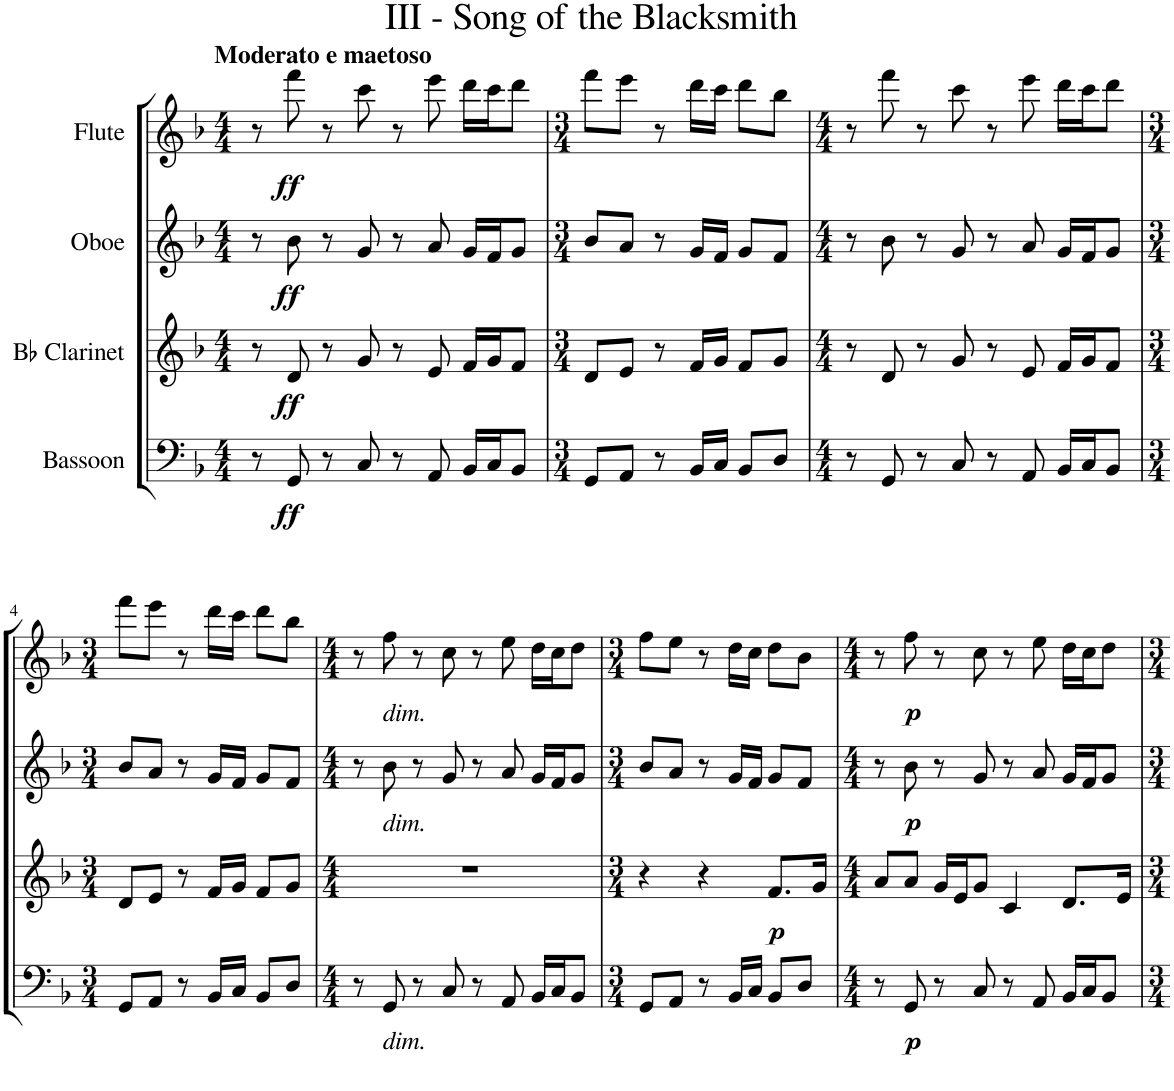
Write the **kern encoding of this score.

**kern	**dynam	**kern	**dynam	**kern	**dynam	**kern	**dynam
*part4	*part4	*part3	*part3	*part2	*part2	*part1	*part1
*staff4	*staff4	*staff3	*staff3	*staff2	*staff2	*staff1	*staff1
*I"Bassoon	*	*I"Bb Clarinet	*	*I"Oboe	*	*I"Flute	*
*I'Bsn	*	*I'Cl	*	*I'Ob	*	*I'Fl	*
!!LO:PB:g=z
*clefF4	*	*clefG2	*	*clefG2	*	*clefG2	*
*	*	*ITrd1c2	*	*	*	*	*
*k[b-]	*	*k[b-]	*	*k[b-]	*	*k[b-]	*
*M4/4	*	*M4/4	*	*M4/4	*	*M4/4	*
=1	=1	=1	=1	=1	=1	=1	=1
!	!	!	!	!	!	!LO:TX:a:B:t=Moderato e maetoso	!
8r	.	8r	.	8r	.	8r	.
!	!LO:DY:b	!	!LO:DY:b	!	!LO:DY:b	!	!LO:DY:b
8GG/	ff	8d/	ff	8b-\	ff	8fff\	ff
8r	.	8r	.	8r	.	8r	.
8C/	.	8g/	.	8g/	.	8ccc\	.
8r	.	8r	.	8r	.	8r	.
8AA/	.	8e/	.	8a/	.	8eee\	.
16BB-/LL	.	16f/LL	.	16g/LL	.	16ddd\LL	.
16C/J	.	16g/J	.	16f/J	.	16ccc\J	.
8BB-/J	.	8f/J	.	8g/J	.	8ddd\J	.
=2	=2	=2	=2	=2	=2	=2	=2
*M3/4	*	*M3/4	*	*M3/4	*	*M3/4	*
8GG/L	.	8d/L	.	8b-/L	.	8fff\L	.
8AA/J	.	8e/J	.	8a/J	.	8eee\J	.
8r	.	8r	.	8r	.	8r	.
16BB-/LL	.	16f/LL	.	16g/LL	.	16ddd\LL	.
16C/JJ	.	16g/JJ	.	16f/JJ	.	16ccc\JJ	.
8BB-/L	.	8f/L	.	8g/L	.	8ddd\L	.
8D/J	.	8g/J	.	8f/J	.	8bb-\J	.
=3	=3	=3	=3	=3	=3	=3	=3
*M4/4	*	*M4/4	*	*M4/4	*	*M4/4	*
8r	.	8r	.	8r	.	8r	.
8GG/	.	8d/	.	8b-\	.	8fff\	.
8r	.	8r	.	8r	.	8r	.
8C/	.	8g/	.	8g/	.	8ccc\	.
8r	.	8r	.	8r	.	8r	.
8AA/	.	8e/	.	8a/	.	8eee\	.
16BB-/LL	.	16f/LL	.	16g/LL	.	16ddd\LL	.
16C/J	.	16g/J	.	16f/J	.	16ccc\J	.
8BB-/J	.	8f/J	.	8g/J	.	8ddd\J	.
!!LO:LB:g=z
=4	=4	=4	=4	=4	=4	=4	=4
*M3/4	*	*M3/4	*	*M3/4	*	*M3/4	*
8GG/L	.	8d/L	.	8b-/L	.	8fff\L	.
8AA/J	.	8e/J	.	8a/J	.	8eee\J	.
8r	.	8r	.	8r	.	8r	.
16BB-/LL	.	16f/LL	.	16g/LL	.	16ddd\LL	.
16C/JJ	.	16g/JJ	.	16f/JJ	.	16ccc\JJ	.
8BB-/L	.	8f/L	.	8g/L	.	8ddd\L	.
8D/J	.	8g/J	.	8f/J	.	8bb-\J	.
=5	=5	=5	=5	=5	=5	=5	=5
*M4/4	*	*M4/4	*	*M4/4	*	*M4/4	*
8r	.	1r	.	8r	.	8r	.
!	!	!	!	!	!	!LO:TX:b:i:t=dim.	!
!	!	!	!	!LO:TX:b:i:t=dim.	!	!	!
!LO:TX:b:i:t=dim.	!	!	!	!	!	!	!
8GG/	.	.	.	8b-\	.	8ff\	.
8r	.	.	.	8r	.	8r	.
8C/	.	.	.	8g/	.	8cc\	.
8r	.	.	.	8r	.	8r	.
8AA/	.	.	.	8a/	.	8ee\	.
16BB-/LL	.	.	.	16g/LL	.	16dd\LL	.
16C/J	.	.	.	16f/J	.	16cc\J	.
8BB-/J	.	.	.	8g/J	.	8dd\J	.
=6	=6	=6	=6	=6	=6	=6	=6
*M3/4	*	*M3/4	*	*M3/4	*	*M3/4	*
8GG/L	.	4r	.	8b-/L	.	8ff\L	.
8AA/J	.	.	.	8a/J	.	8ee\J	.
8r	.	4r	.	8r	.	8r	.
16BB-/LL	.	.	.	16g/LL	.	16dd\LL	.
16C/JJ	.	.	.	16f/JJ	.	16cc\JJ	.
!	!	!	!LO:DY:b	!	!	!	!
8BB-/L	.	8.f/L	p	8g/L	.	8dd\L	.
8D/J	.	.	.	8f/J	.	8b-\J	.
.	.	16g/Jk	.	.	.	.	.
=7	=7	=7	=7	=7	=7	=7	=7
*M4/4	*	*M4/4	*	*M4/4	*	*M4/4	*
8r	.	8a/L	.	8r	.	8r	.
!	!LO:DY:b	!	!	!	!LO:DY:b	!	!LO:DY:b
8GG/	p	8a/J	.	8b-\	p	8ff\	p
8r	.	16g/LL	.	8r	.	8r	.
.	.	16e/J	.	.	.	.	.
8C/	.	8g/J	.	8g/	.	8cc\	.
8r	.	4c/	.	8r	.	8r	.
8AA/	.	.	.	8a/	.	8ee\	.
16BB-/LL	.	8.d/L	.	16g/LL	.	16dd\LL	.
16C/J	.	.	.	16f/J	.	16cc\J	.
8BB-/J	.	.	.	8g/J	.	8dd\J	.
.	.	16e/Jk	.	.	.	.	.
=	=	=	=	=	=	=	=
*-	*-	*-	*-	*-	*-	*-	*-
